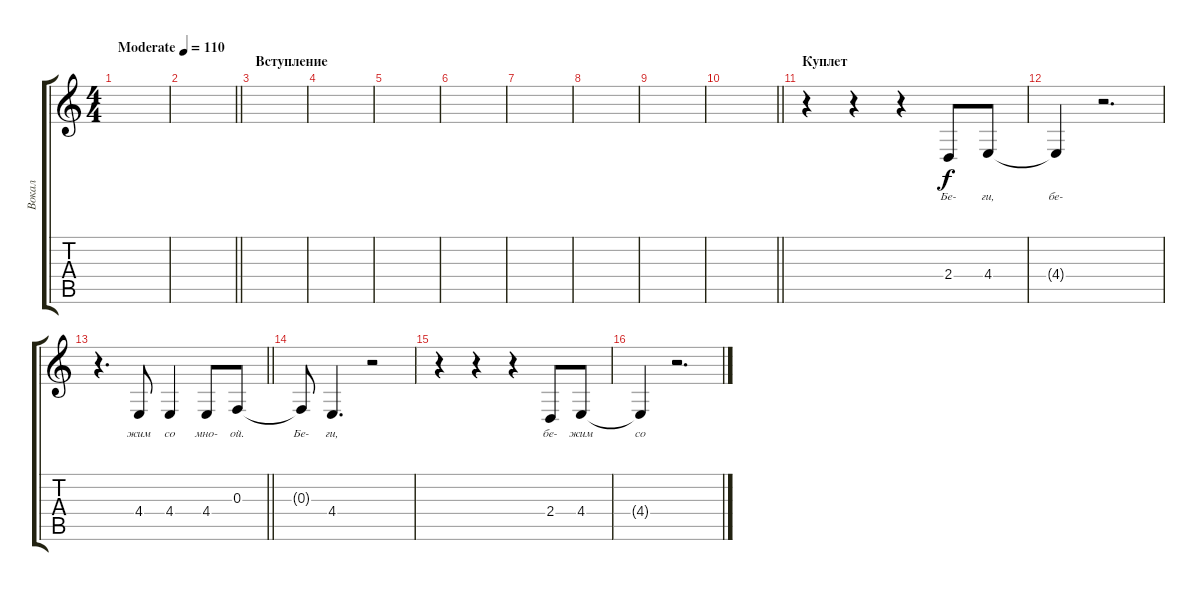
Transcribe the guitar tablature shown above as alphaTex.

\track ("Вокал" "Вокал") {instrument violin}
\staff {score tabs}
\tuning (D4 A3 F3 C3 G2 C2) {hide}
\ts (4 4)
\tempo (110 "Moderate")
\clef g2
\ks c
|
\barLineRight lightlight
|
\section ("" "Вступление")
|
|
|
|
|
|
|
\barLineRight lightlight
|
\section ("" "Куплет")
r.4 r.4 r.4 2.4.8{lyrics (0 "Бе-") lyrics (1 "") lyrics (2 "") lyrics (3 "") lyrics (4 "")} 4.4.8{lyrics (0 "ги,") lyrics (1 "") lyrics (2 "") lyrics (3 "") lyrics (4 "")} |
4.4{t}.4{lyrics (0 "бе-") lyrics (1 "") lyrics (2 "") lyrics (3 "") lyrics (4 "")} r.2{d} |
\barLineRight lightlight
r.4{d} 4.4.8{lyrics (0 "жим") lyrics (1 "") lyrics (2 "") lyrics (3 "") lyrics (4 "")} 4.4.4{lyrics (0 "со") lyrics (1 "") lyrics (2 "") lyrics (3 "") lyrics (4 "")} 4.4.8{lyrics (0 "мно-") lyrics (1 "") lyrics (2 "") lyrics (3 "") lyrics (4 "")} 0.3.8{lyrics (0 "ой.") lyrics (1 "") lyrics (2 "") lyrics (3 "") lyrics (4 "")} |
0.3{t}.8{lyrics (0 "Бе-") lyrics (1 "") lyrics (2 "") lyrics (3 "") lyrics (4 "")} 4.4.4{d lyrics (0 "ги,") lyrics (1 "") lyrics (2 "") lyrics (3 "") lyrics (4 "")} r.2 |
r.4 r.4 r.4 2.4.8{lyrics (0 "бе-") lyrics (1 "") lyrics (2 "") lyrics (3 "") lyrics (4 "")} 4.4.8{lyrics (0 "жим") lyrics (1 "") lyrics (2 "") lyrics (3 "") lyrics (4 "")} |
4.4{t}.4{lyrics (0 "со") lyrics (1 "") lyrics (2 "") lyrics (3 "") lyrics (4 "")} r.2{d}
